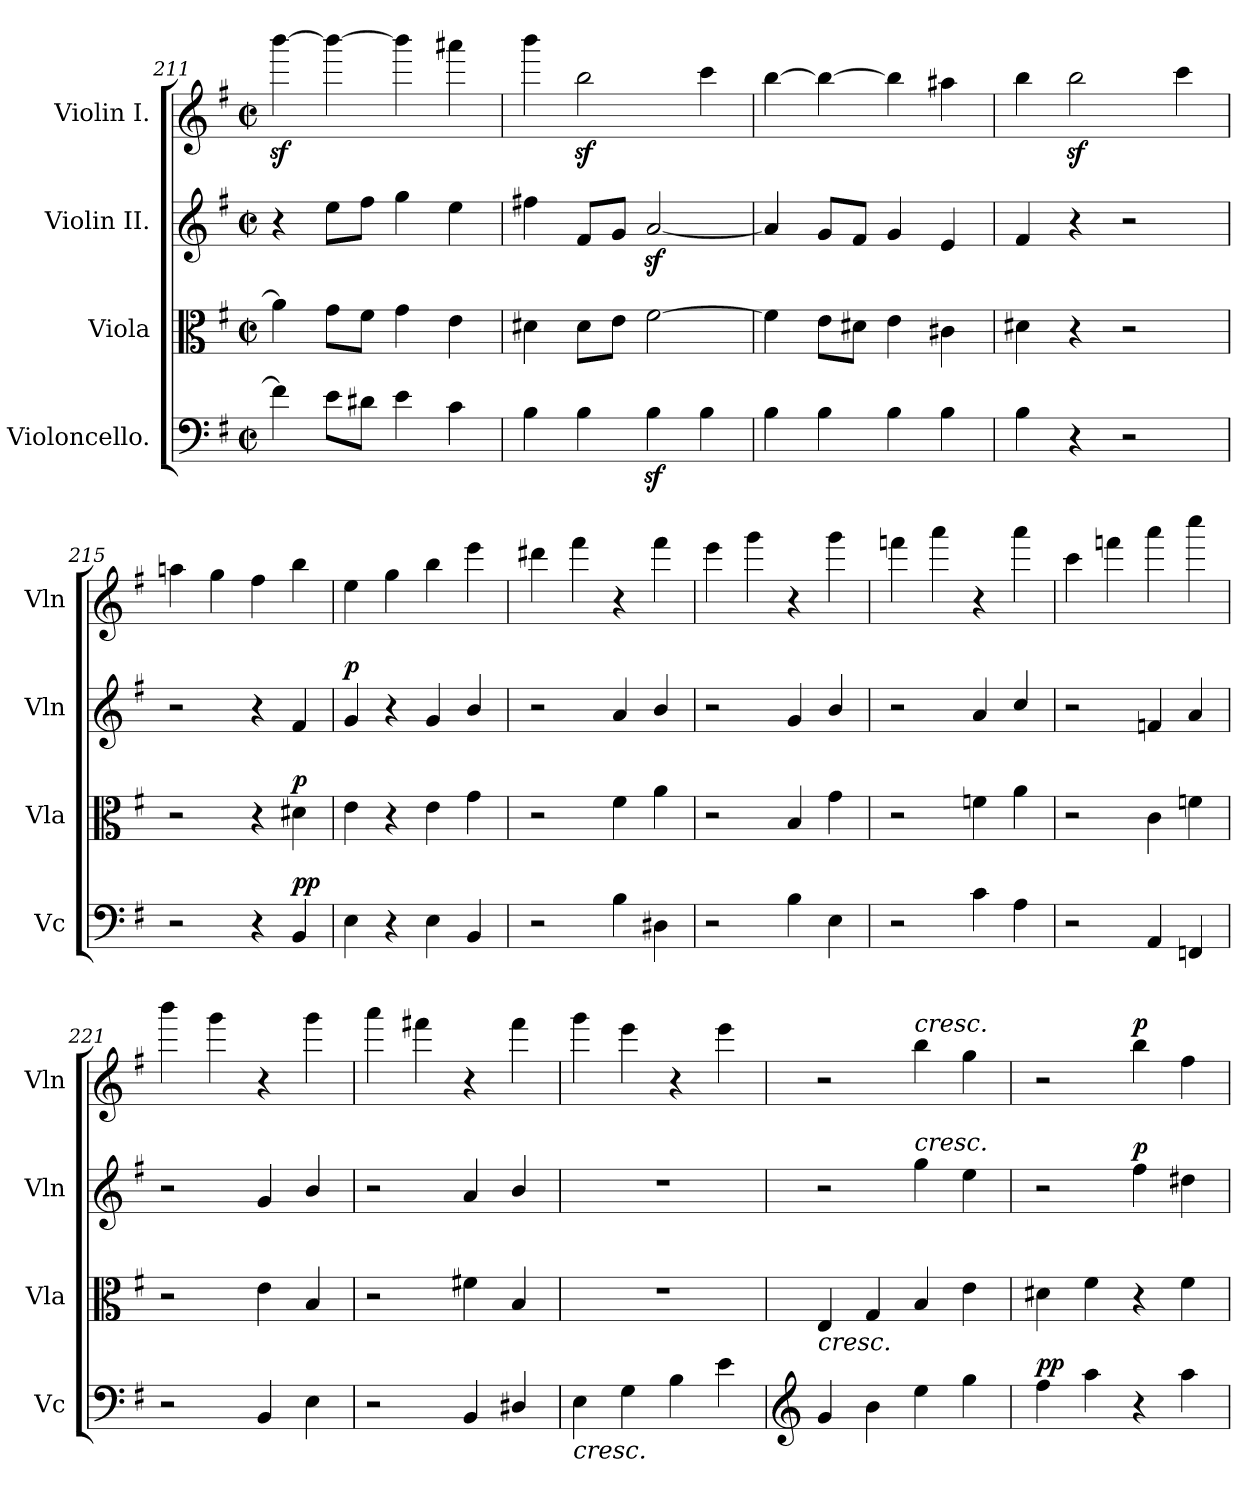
**kern	**dynam	**kern	**dynam	**kern	**dynam	**kern	**dynam
*part4	*part4	*part3	*part3	*part2	*part2	*part1	*part1
*staff4	*staff4	*staff3	*staff3	*staff2	*staff2	*staff1	*staff1
*I"Violoncello.	*	*I"Viola	*	*I"Violin II.	*	*I"Violin I.	*
*I'Vc	*	*I'Vla	*	*I'Vln	*	*I'Vln	*
*clefF4	*	*clefC3	*	*clefG2	*	*clefG2	*
*k[f#]	*	*k[f#]	*	*k[f#]	*	*k[f#]	*
*M2/2	*	*M2/2	*	*M2/2	*	*M2/2	*
*met(c|)	*	*met(c|)	*	*met(c|)	*	*met(c|)	*
=211	=211	=211	=211	=211	=211	=211	=211
4f#\]	.	4a\]	.	4r	.	[4bbbz>\	.
8e\L	.	8g\L	.	8ee\L	.	4bbb\_	.
8d#X\J	.	8f#\J	.	8ff#\J	.	.	.
4e\	.	4g\	.	4gg\	.	4bbb\]	.
4c\	.	4e\	.	4ee\	.	4aaa#X\	.
=212	=212	=212	=212	=212	=212	=212	=212
4B\	.	4d#X\	.	4ff#X\	.	4bbb\	.
4B\	.	8d#\L	.	8f#/L	.	2bbz>\	.
.	.	8e\J	.	8g/J	.	.	.
4Bz>\	.	[2f#\	.	[2az</	.	.	.
4B\	.	.	.	.	.	4ccc\	.
=213	=213	=213	=213	=213	=213	=213	=213
4B\	.	4f#\]	.	4a/]	.	[4bb\	.
4B\	.	8e\L	.	8g/L	.	4bb\_	.
.	.	8d#X\J	.	8f#/J	.	.	.
4B\	.	4e\	.	4g/	.	4bb\]	.
4B\	.	4c#X\	.	4e/	.	4aa#X\	.
!!LO:LB:g=z
=214	=214	=214	=214	=214	=214	=214	=214
4B\	.	4d#X\	.	4f#/	.	4bb\	.
4r	.	4r	.	4r	.	2bbz>\	.
2r	.	2r	.	2r	.	.	.
.	.	.	.	.	.	4ccc\	.
=215	=215	=215	=215	=215	=215	=215	=215
2r	.	2r	.	2r	.	4aan\	.
.	.	.	.	.	.	4gg\	.
4r	.	4r	.	4r	.	4ff#\	.
!	!LO:DY:b	!	!	!	!	!	!
!	!LO:DY:n=1:a	!	!LO:DY:a	!	!	!	!
4BB/	p p	4d#X\	p	4f#/	.	4bb\	.
=216	=216	=216	=216	=216	=216	=216	=216
!	!	!	!	!	!LO:DY:a	!	!
4E\	.	4e\	.	4g/	p	4ee\	.
4r	.	4r	.	4r	.	4gg\	.
4E\	.	4e\	.	4g/	.	4bb\	.
4BB/	.	4g\	.	4b/	.	4eee\	.
=217	=217	=217	=217	=217	=217	=217	=217
2r	.	2r	.	2r	.	4ddd#X\	.
.	.	.	.	.	.	4fff#\	.
4B\	.	4f#\	.	4a/	.	4r	.
4D#X\	.	4a\	.	4b/	.	4fff#\	.
=218	=218	=218	=218	=218	=218	=218	=218
2r	.	2r	.	2r	.	4eee\	.
.	.	.	.	.	.	4ggg\	.
4B\	.	4B/	.	4g/	.	4r	.
4E\	.	4g\	.	4b/	.	4ggg\	.
=219	=219	=219	=219	=219	=219	=219	=219
2r	.	2r	.	2r	.	4fffn\	.
.	.	.	.	.	.	4aaa\	.
4c\	.	4fn\	.	4a/	.	4r	.
4A\	.	4a\	.	4cc/	.	4aaa\	.
=220	=220	=220	=220	=220	=220	=220	=220
2r	.	2r	.	2r	.	4ccc\	.
.	.	.	.	.	.	4fffn\	.
4AA/	.	4c\	.	4fn/	.	4aaa\	.
4FFn/	.	4fn\	.	4a/	.	4cccc\	.
!!LO:LB:g=z
=221	=221	=221	=221	=221	=221	=221	=221
2r	.	2r	.	2r	.	4bbb\	.
.	.	.	.	.	.	4ggg\	.
4BB/	.	4e\	.	4g/	.	4r	.
4E\	.	4B/	.	4b/	.	4ggg\	.
=222	=222	=222	=222	=222	=222	=222	=222
2r	.	2r	.	2r	.	4aaa\	.
.	.	.	.	.	.	4fff#X\	.
4BB/	.	4f#X\	.	4a/	.	4r	.
4D#X/	.	4B/	.	4b/	.	4fff#\	.
=223	=223	=223	=223	=223	=223	=223	=223
!LO:TX:b:i:t=cresc.	!	!	!	!	!	!	!
4E\	.	1r	.	1r	.	4ggg\	.
4G\	.	.	.	.	.	4eee\	.
4B\	.	.	.	.	.	4r	.
4e\	.	.	.	.	.	4eee\	.
=224	=224	=224	=224	=224	=224	=224	=224
*clefG2	*	*	*	*	*	*	*
!	!	!LO:TX:b:i:t=cresc.	!	!	!	!	!
4g/	.	4E/	.	2r	.	2r	.
4b\	.	4G/	.	.	.	.	.
!	!	!	!	!	!	!LO:TX:a:i:t=cresc.	!
!	!	!	!	!LO:TX:a:i:t=cresc.	!	!	!
4ee\	.	4B/	.	4gg\	.	4bb\	.
4gg\	.	4e\	.	4ee\	.	4gg\	.
=225	=225	=225	=225	=225	=225	=225	=225
!	!LO:DY:a	!	!	!	!	!	!
!	!LO:DY:n=1:b	!	!	!	!	!	!
4ff#\	p p	4d#X\	.	2r	.	2r	.
4aa\	.	4f#\	.	.	.	.	.
!	!	!	!	!	!LO:DY:a	!	!LO:DY:a
4r	.	4r	.	4ff#\	p	4bb\	p
4aa\	.	4f#\	.	4dd#X\	.	4ff#\	.
=	=	=	=	=	=	=	=
*-	*-	*-	*-	*-	*-	*-	*-
